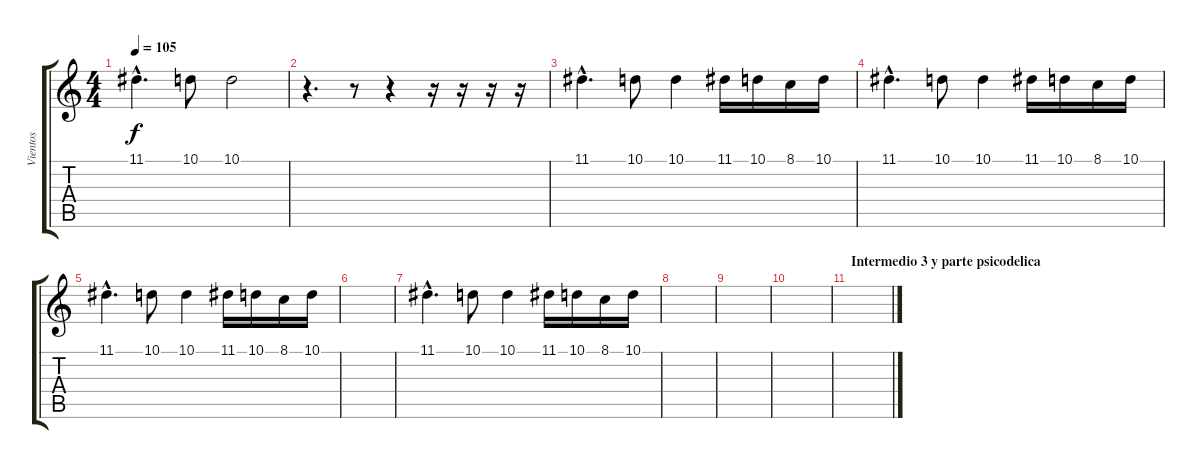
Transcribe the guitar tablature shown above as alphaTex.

\track ("Vientos" "Vientos") {instrument brasssection}
\staff {score tabs}
\tuning (E4 B3 G3 D3 A2 E2) {hide}
\ts (4 4)
\tempo 105
\clef g2
\ks c
11.1{hac}.4{d dy f} 10.1.8 10.1.2 |
r.4{d} r.8 r.4 r.16 r.16 r.16 r.16 |
11.1{hac}.4{d} 10.1.8 10.1.4 11.1.16 10.1.16 8.1.16 10.1.16 |
11.1{hac}.4{d} 10.1.8 10.1.4 11.1.16 10.1.16 8.1.16 10.1.16 |
11.1{hac}.4{d} 10.1.8 10.1.4 11.1.16 10.1.16 8.1.16 10.1.16 |
|
11.1{hac}.4{d} 10.1.8 10.1.4 11.1.16 10.1.16 8.1.16 10.1.16 |
|
|
|
\section ("" "Intermedio 3 y parte psicodelica")
